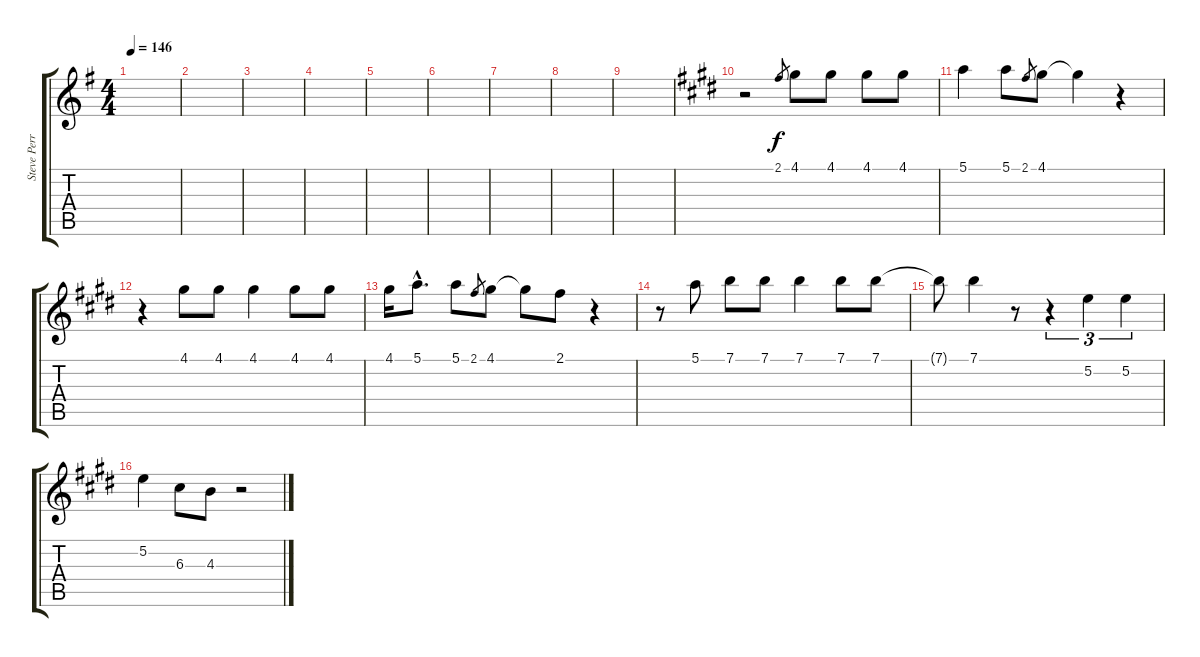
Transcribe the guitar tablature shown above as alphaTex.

\track ("Steve Perry" "Steve Perr") {instrument electricguitarjazz}
\staff {score tabs}
\tuning (E4 B3 G3 D3 A2 E2) {hide}
\ts (4 4)
\tempo 146
\clef g2
\ks g
|
|
|
|
|
|
|
|
|
\ks e
r.2 2.1.8{gr} 4.1.8 4.1.8 4.1.8 4.1.8 |
5.1.4 5.1.8 2.1.8{gr} 4.1.8 4.1{t}.4 r.4 |
r.4 4.1.8 4.1.8 4.1.4 4.1.8 4.1.8 |
4.1.16 5.1{hac}.8{d} 5.1.8 2.1.8{gr} 4.1.8 4.1{t}.8 2.1.8 r.4 |
r.8 5.1.8 7.1.8 7.1.8 7.1.4 7.1.8 7.1.8 |
7.1{t}.8 7.1.4 r.8 r.4{tu (3 2)} 5.2.4{tu (3 2)} 5.2.4{tu (3 2)} |
5.2.4 6.3.8 4.3.8 r.2
